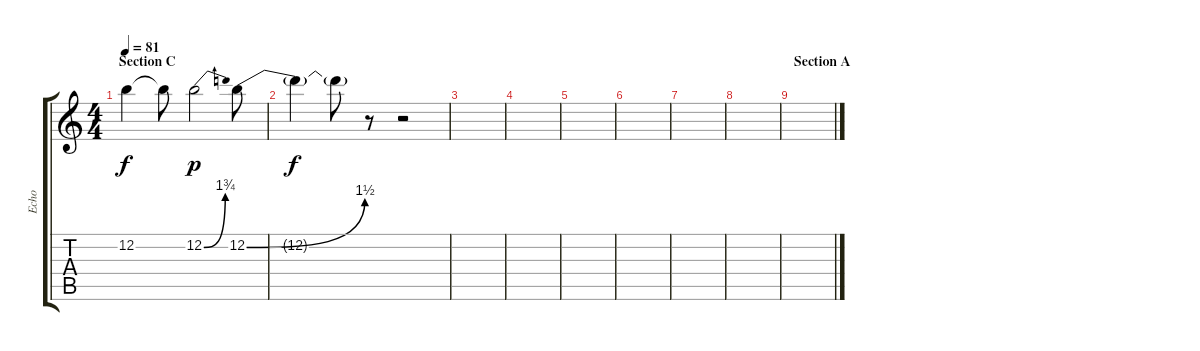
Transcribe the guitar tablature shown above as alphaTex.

\track ("Echo" "Echo") {instrument overdrivenguitar}
\staff {score tabs}
\tuning (E4 B3 G3 D3 A2 E2) {hide}
\ts (4 4)
\section ("" "Section C")
\tempo 81
\clef g2
\ks c
12.2{t}.4{dy f} 12.2{t}.8 12.2{be (bend 0 0 60 7)}.2{dy p} 12.2{be (bend 0 0 60 6)}.8 |
12.2{t}.4{dy f} 12.2{t}.8 r.8 r.2 |
|
|
|
|
|
|
\section ("" "Section A")
